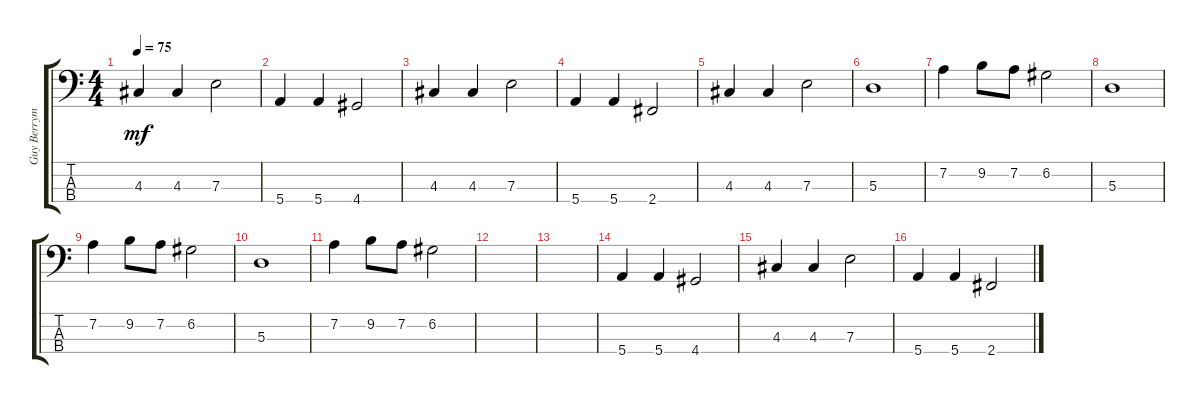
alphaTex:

\track ("Guy Berryman(Bass Guitar)" "Guy Berrym") {instrument electricbassfinger}
\staff {score tabs}
\tuning (G2 D2 A1 E1) {hide}
\ts (4 4)
\tempo 75
\clef f4
\ks c
4.3.4{dy mf} 4.3.4 7.3.2 |
5.4.4 5.4.4 4.4.2 |
4.3.4 4.3.4 7.3.2 |
5.4.4 5.4.4 2.4.2 |
4.3.4 4.3.4 7.3.2 |
5.3.1 |
7.2.4 9.2.8 7.2.8 6.2.2 |
5.3.1 |
7.2.4 9.2.8 7.2.8 6.2.2 |
5.3.1 |
7.2.4 9.2.8 7.2.8 6.2.2 |
|
|
5.4.4 5.4.4 4.4.2 |
4.3.4 4.3.4 7.3.2 |
5.4.4 5.4.4 2.4.2
